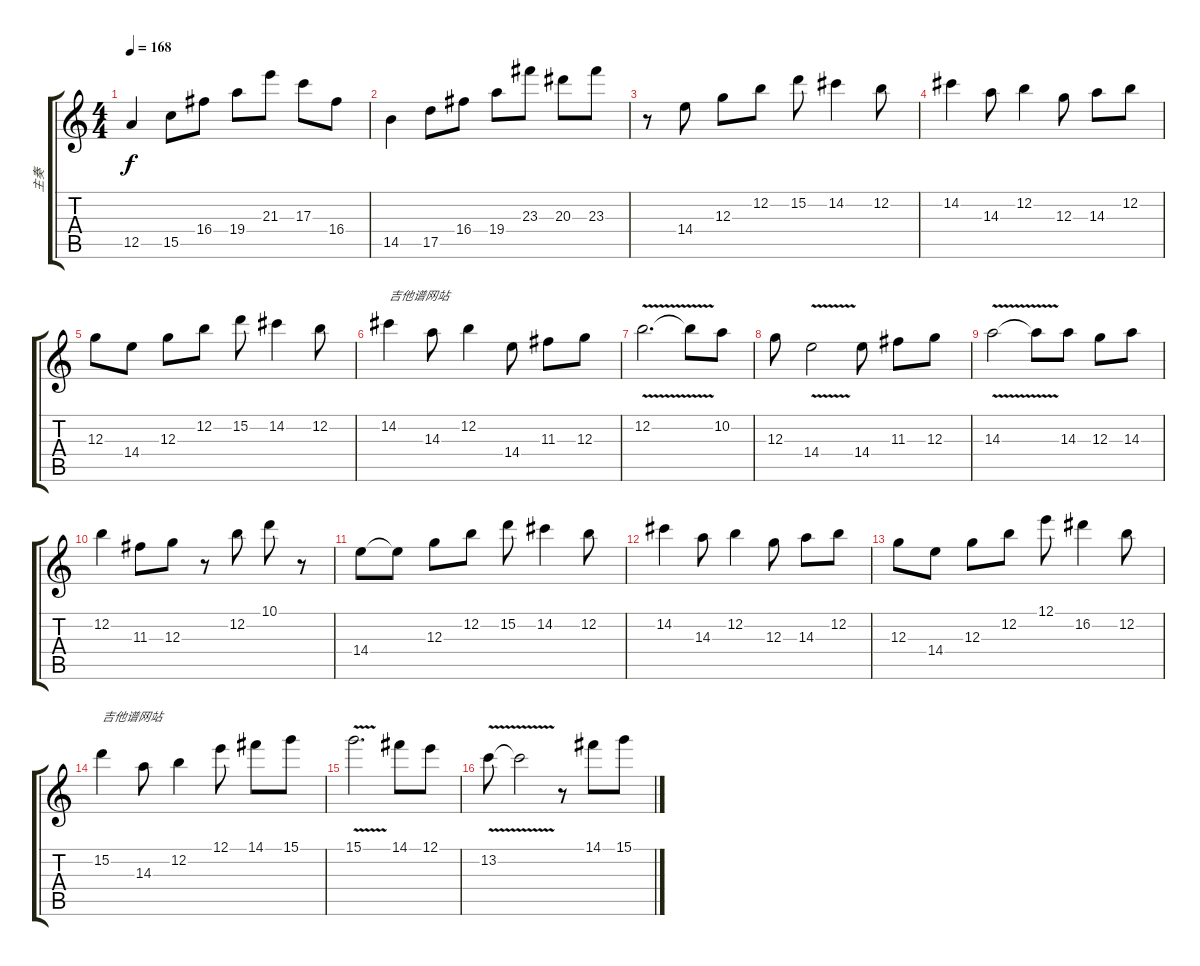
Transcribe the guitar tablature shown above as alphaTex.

\track ("主奏" "主奏") {instrument overdrivenguitar}
\staff {score tabs}
\tuning (E4 B3 G3 D3 A2 E2) {hide}
\ts (4 4)
\tempo 168
\clef g2
\ks c
12.5.4{dy f} 15.5.8 16.4.8 19.4.8 21.3.8 17.3.8 16.4.8 |
14.5.4 17.5.8 16.4.8 19.4.8 23.3.8 20.3.8 23.3.8 |
r.8 14.4.8 12.3.8 12.2.8 15.2.8 14.2.4 12.2.8 |
14.2.4 14.3.8 12.2.4 12.3.8 14.3.8 12.2.8 |
12.3.8 14.4.8 12.3.8 12.2.8 15.2.8 14.2.4 12.2.8 |
14.2.4{txt "吉他谱网站"} 14.3.8 12.2.4 14.4.8 11.3.8 12.3.8 |
12.2{v}.2{d} 12.2{t}.8 10.2.8 |
12.3.8 14.4{v}.2 14.4.8 11.3.8 12.3.8 |
14.3{v}.2 14.3{t}.8 14.3.8 12.3.8 14.3.8 |
12.2.4 11.3.8 12.3.8 r.8 12.2.8 10.1.8 r.8 |
14.4.8 14.4{t}.8 12.3.8 12.2.8 15.2.8 14.2.4 12.2.8 |
14.2.4 14.3.8 12.2.4 12.3.8 14.3.8 12.2.8 |
12.3.8 14.4.8 12.3.8 12.2.8 12.1.8 16.2.4 12.2.8 |
15.2.4{txt "吉他谱网站"} 14.3.8 12.2.4 12.1.8 14.1.8 15.1.8 |
15.1{v}.2{d} 14.1.8 12.1.8 |
13.2{v}.8 13.2{t}.2 r.8 14.1.8 15.1.8
